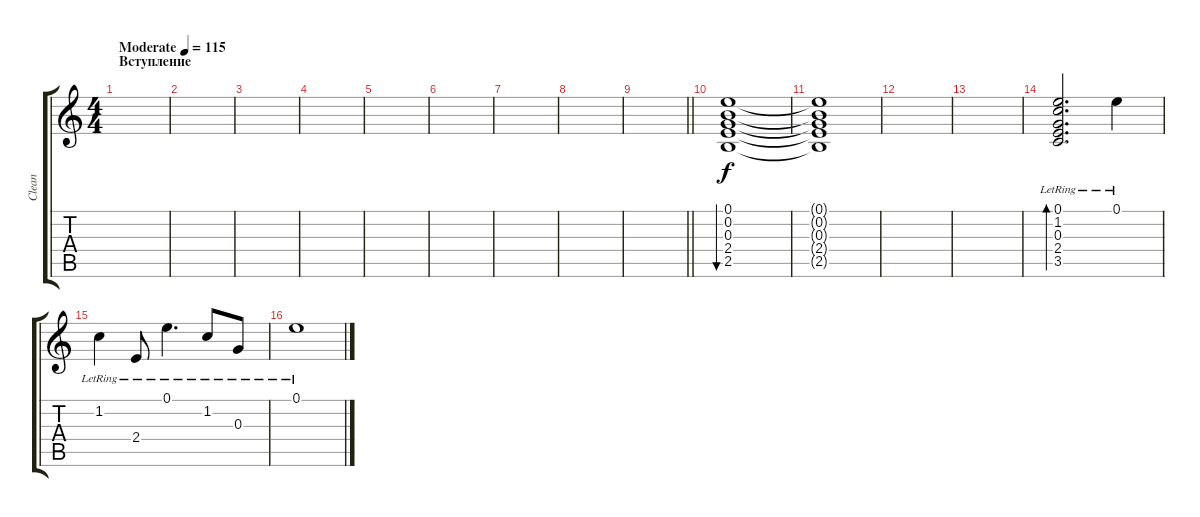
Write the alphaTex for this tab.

\track ("Clean" "Clean") {instrument electricguitarclean}
\staff {score tabs}
\tuning (E4 B3 G3 D3 A2 E2) {hide}
\ts (4 4)
\section ("" "Вступление")
\tempo (115 "Moderate")
\clef g2
\ks c
|
|
|
|
|
|
|
|
\barLineRight lightlight
|
\section ("" " ")
(0.1 0.2 0.3 2.4 2.5).1{bu 240 volume 10} |
(0.1{t} 0.2{t} 0.3{t} 2.4{t} 2.5{t}).1 |
|
|
(0.1{lr} 1.2{lr} 0.3{lr} 2.4{lr} 3.5{lr}).2{d bd 240} 0.1{lr}.4 |
1.2{lr}.4 2.4{lr}.8 0.1{lr}.4{d} 1.2{lr}.8 0.3{lr}.8 |
0.1{lr}.1
